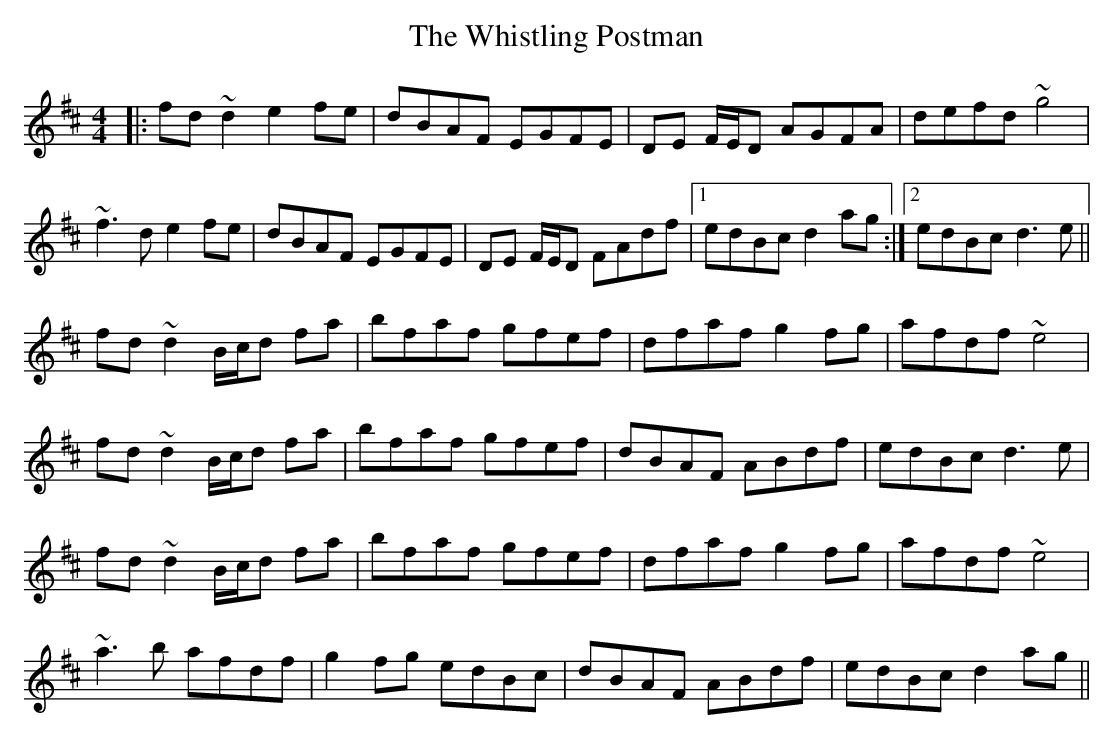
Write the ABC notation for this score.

X:1
T: The Whistling Postman
M: 4/4
L: 1/8
K: Dmaj
|:fd ~d2 e2fe|dBAF EGFE|DE F/E/D AGFA|defd ~g4|
~f3de2 fe|dBAF EGFE|DE F/E/D FAdf|1 edBc d2 ag:|2 edBc d3e||
fd~d2 B/c/d fa|bfaf gfef|dfaf g2 fg|afdf ~e4|
fd~d2 B/c/d fa|bfaf gfef|dBAF ABdf|edBc d3e|
fd~d2 B/c/d fa|bfaf gfef|dfaf g2 fg|afdf ~e4|
~a3b afdf|g2fg edBc|dBAF ABdf|edBc d2ag||
